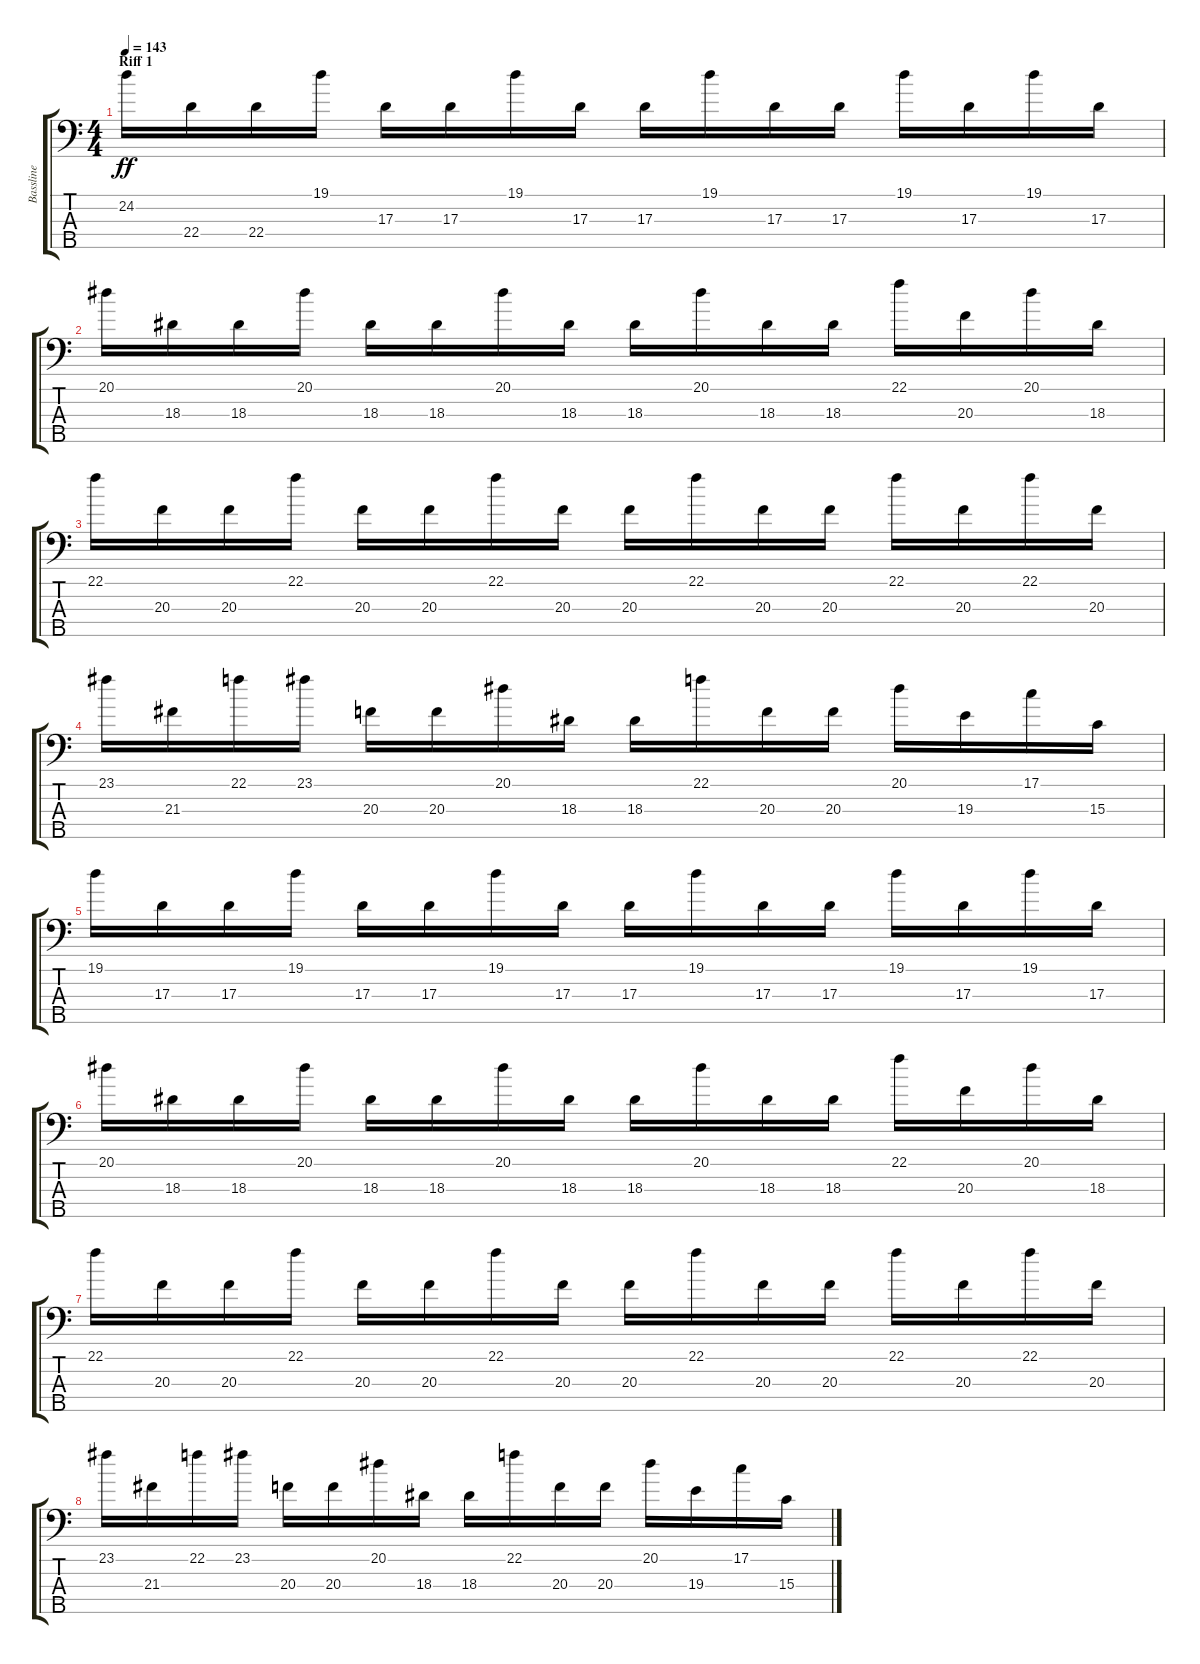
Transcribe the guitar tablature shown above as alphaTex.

\track ("Bassline" "Bassline") {instrument electricbassfinger}
\staff {score tabs}
\tuning (G2 D2 A1 E1 B0) {hide}
\ts (4 4)
\section ("" "Riff 1")
\tempo 143
\clef f4
\ks c
24.2.16{dy ff} 22.4.16 22.4.16 19.1.16 17.3.16 17.3.16 19.1.16 17.3.16 17.3.16 19.1.16 17.3.16 17.3.16 19.1.16 17.3.16 19.1.16 17.3.16 |
20.1.16 18.3.16 18.3.16 20.1.16 18.3.16 18.3.16 20.1.16 18.3.16 18.3.16 20.1.16 18.3.16 18.3.16 22.1.16 20.3.16 20.1.16 18.3.16 |
22.1.16 20.3.16 20.3.16 22.1.16 20.3.16 20.3.16 22.1.16 20.3.16 20.3.16 22.1.16 20.3.16 20.3.16 22.1.16 20.3.16 22.1.16 20.3.16 |
23.1.16 21.3.16 22.1.16 23.1.16 20.3.16 20.3.16 20.1.16 18.3.16 18.3.16 22.1.16 20.3.16 20.3.16 20.1.16 19.3.16 17.1.16 15.3.16 |
19.1.16 17.3.16 17.3.16 19.1.16 17.3.16 17.3.16 19.1.16 17.3.16 17.3.16 19.1.16 17.3.16 17.3.16 19.1.16 17.3.16 19.1.16 17.3.16 |
20.1.16 18.3.16 18.3.16 20.1.16 18.3.16 18.3.16 20.1.16 18.3.16 18.3.16 20.1.16 18.3.16 18.3.16 22.1.16 20.3.16 20.1.16 18.3.16 |
22.1.16 20.3.16 20.3.16 22.1.16 20.3.16 20.3.16 22.1.16 20.3.16 20.3.16 22.1.16 20.3.16 20.3.16 22.1.16 20.3.16 22.1.16 20.3.16 |
23.1.16 21.3.16 22.1.16 23.1.16 20.3.16 20.3.16 20.1.16 18.3.16 18.3.16 22.1.16 20.3.16 20.3.16 20.1.16 19.3.16 17.1.16 15.3.16
